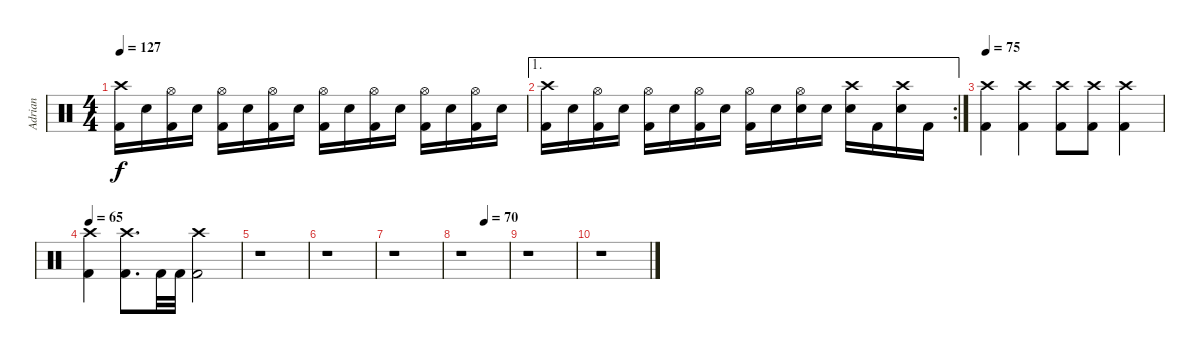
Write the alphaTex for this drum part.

\track ("Adrian" "Adrian") {instrument percussion}
\staff {score}
\articulation defaults
\ts (4 4)
\tempo 127
\clef neutral
\ks c
("Crash high (hit)" "Kick (hit) 2").16{dy f} "Electric Snare (hit)".16 ("Hi-Hat (open)" "Kick (hit) 2").16 "Electric Snare (hit)".16 ("Hi-Hat (open)" "Kick (hit) 2").16 "Electric Snare (hit)".16 ("Hi-Hat (open)" "Kick (hit) 2").16 "Electric Snare (hit)".16 ("Hi-Hat (open)" "Kick (hit) 2").16 "Electric Snare (hit)".16 ("Hi-Hat (open)" "Kick (hit) 2").16 "Electric Snare (hit)".16 ("Hi-Hat (open)" "Kick (hit) 2").16 "Electric Snare (hit)".16 ("Hi-Hat (open)" "Kick (hit) 2").16 "Electric Snare (hit)".16 |
\ae 1
\rc 2
("Crash high (hit)" "Kick (hit) 2").16 "Electric Snare (hit)".16 ("Hi-Hat (open)" "Kick (hit) 2").16 "Electric Snare (hit)".16 ("Hi-Hat (open)" "Kick (hit) 2").16 "Electric Snare (hit)".16 ("Hi-Hat (open)" "Kick (hit) 2").16 "Electric Snare (hit)".16 ("Hi-Hat (open)" "Kick (hit) 2").16 "Electric Snare (hit)".16 ("Hi-Hat (open)" "Electric Snare (hit)").16 "Electric Snare (hit)".16 ("Crash high (hit)" "Electric Snare (hit)").16 "Kick (hit) 2".16 ("Crash high (hit)" "Electric Snare (hit)").16 "Kick (hit) 2".16 |
\tempo 75
("Crash high (hit)" "Kick (hit) 2").4 ("Crash high (hit)" "Kick (hit) 2").4 ("Crash high (hit)" "Kick (hit) 2").8 ("Crash high (hit)" "Kick (hit) 2").8 ("Crash high (hit)" "Kick (hit) 2").4 |
\tempo 65
("Crash high (hit)" "Kick (hit) 2").4 ("Crash high (hit)" "Kick (hit) 2").8{d} "Kick (hit) 2".32 "Kick (hit) 2".32 ("Crash high (hit)" "Kick (hit) 2").2 |
r.1 |
r.1 |
r.1 |
\tempo (70 0.5)
r.1 |
r.1 |
r.1
